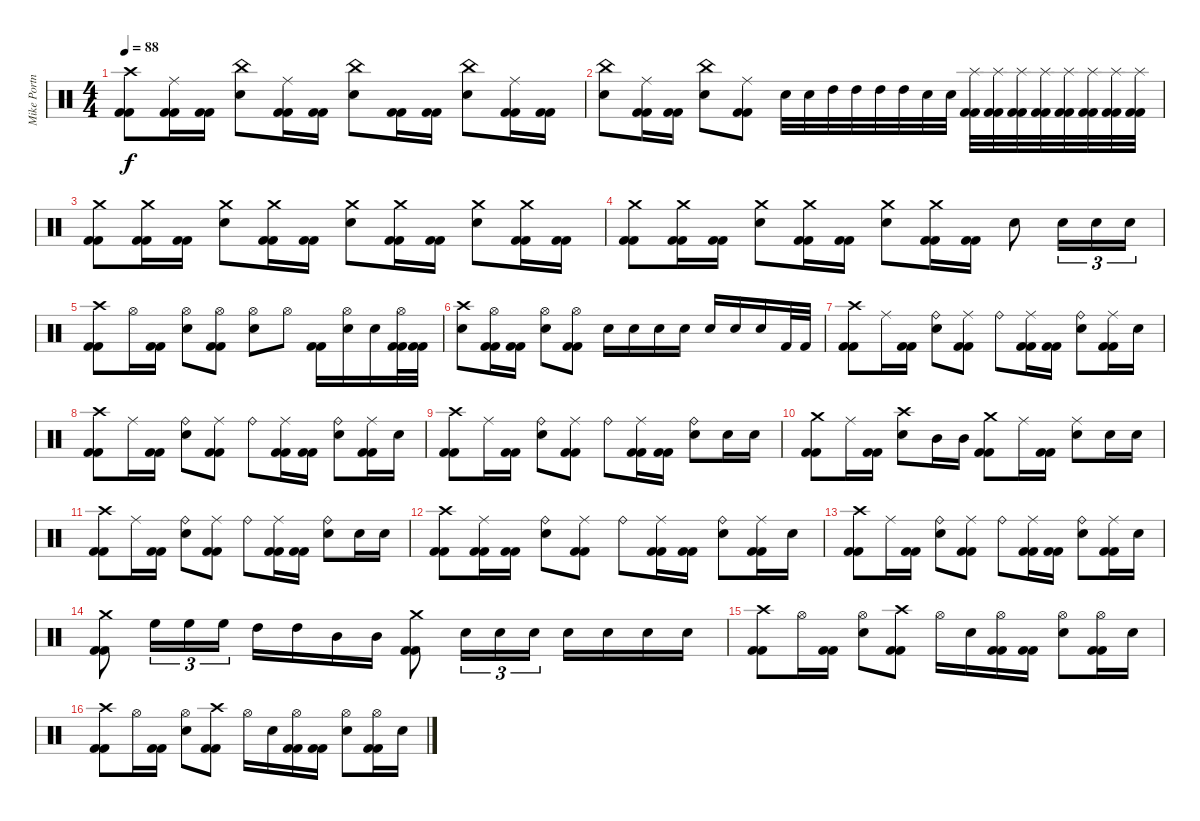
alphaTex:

\track ("Mike Portnoy - Drum" "Mike Portn") {instrument percussion}
\staff {score}
\articulation defaults
\ts (4 4)
\tempo 88
\clef neutral
\ks c
("Crash high (hit)" "Kick (hit) 2" "Kick (hit) 2").8{dy f} ("Ride (middle)" "Kick (hit) 2" "Kick (hit) 2").16 ("Kick (hit) 2" "Kick (hit) 2").16 ("China (hit)" "Snare (hit) 2").8 ("Ride (middle)" "Kick (hit) 2" "Kick (hit) 2").16 ("Kick (hit) 2" "Kick (hit) 2").16 ("China (hit)" "Snare (hit) 2").8 ("Kick (hit) 2" "Kick (hit) 2").16 ("Kick (hit) 2" "Kick (hit) 2").16 ("China (hit)" "Snare (hit) 2").8 ("Ride (middle)" "Kick (hit) 2" "Kick (hit) 2").16 ("Kick (hit) 2" "Kick (hit) 2").16 |
("China (hit)" "Snare (hit) 2").8 ("Ride (middle)" "Kick (hit) 2" "Kick (hit) 2").16 ("Kick (hit) 2" "Kick (hit) 2").16 ("China (hit)" "Snare (hit) 2").8 ("Ride (middle)" "Kick (hit) 2" "Kick (hit) 2").8 "Snare (hit) 2".32 "Snare (hit) 2".32 "High Tom (hit)".32 "High Tom (hit)".32 "High Tom (hit)".32 "High Tom (hit)".32 "Snare (hit) 2".32 "Snare (hit) 2".32 ("Splash (hit)" "Kick (hit) 2" "Kick (hit) 2").32 ("Splash (hit)" "Kick (hit) 2" "Kick (hit) 2").32 ("Splash (hit)" "Kick (hit) 2" "Kick (hit) 2").32 ("Splash (hit)" "Kick (hit) 2" "Kick (hit) 2").32 ("Splash (hit)" "Kick (hit) 2" "Kick (hit) 2").32 ("Splash (hit)" "Kick (hit) 2" "Kick (hit) 2").32 ("Splash (hit)" "Kick (hit) 2" "Kick (hit) 2").32 ("Splash (hit)" "Kick (hit) 2" "Kick (hit) 2").32 |
("Crash medium (hit)" "Kick (hit) 2" "Kick (hit) 2").8 ("Crash medium (hit)" "Kick (hit) 2" "Kick (hit) 2").16 ("Kick (hit) 2" "Kick (hit) 2").16 ("Crash medium (hit)" "Snare (hit) 2").8 ("Crash medium (hit)" "Kick (hit) 2" "Kick (hit) 2").16 ("Kick (hit) 2" "Kick (hit) 2").16 ("Crash medium (hit)" "Snare (hit) 2").8 ("Crash medium (hit)" "Kick (hit) 2" "Kick (hit) 2").16 ("Kick (hit) 2" "Kick (hit) 2").16 ("Crash medium (hit)" "Snare (hit) 2").8 ("Crash medium (hit)" "Kick (hit) 2" "Kick (hit) 2").16 ("Kick (hit) 2" "Kick (hit) 2").16 |
("Crash medium (hit)" "Kick (hit) 2" "Kick (hit) 2").8 ("Crash medium (hit)" "Kick (hit) 2" "Kick (hit) 2").16 ("Kick (hit) 2" "Kick (hit) 2").16 ("Crash medium (hit)" "Snare (hit) 2").8 ("Crash medium (hit)" "Kick (hit) 2" "Kick (hit) 2").16 ("Kick (hit) 2" "Kick (hit) 2").16 ("Crash medium (hit)" "Snare (hit) 2").8 ("Crash medium (hit)" "Kick (hit) 2" "Kick (hit) 2").16 ("Kick (hit) 2" "Kick (hit) 2").16 "Snare (hit) 2".8 "Snare (hit) 2".16{tu (3 2)} "Snare (hit) 2".16{tu (3 2)} "Snare (hit) 2".16{tu (3 2)} |
("Crash high (hit)" "Kick (hit) 2" "Kick (hit) 2").8 "Hi-Hat (open)".16 ("Kick (hit) 2" "Kick (hit) 2").16 ("Hi-Hat (open)" "Snare (hit) 2").8 ("Hi-Hat (open)" "Kick (hit) 2" "Kick (hit) 2").8 ("Hi-Hat (open)" "Snare (hit) 2").8 "Hi-Hat (open)".8 ("Kick (hit) 2" "Kick (hit) 2").16 ("Hi-Hat (open)" "Snare (hit) 2").16 "Snare (hit) 2".16 ("Hi-Hat (open)" "Kick (hit) 2" "Kick (hit) 2").32 ("Kick (hit) 2" "Kick (hit) 2").32 |
("Crash high (hit)" "Snare (hit) 2").8 ("Hi-Hat (open)" "Kick (hit) 2" "Kick (hit) 2").16 ("Kick (hit) 2" "Kick (hit) 2").16 ("Hi-Hat (open)" "Snare (hit) 2").8 ("Hi-Hat (open)" "Kick (hit) 2" "Kick (hit) 2").8 "Snare (hit) 2".16 "Snare (hit) 2".16 "Snare (hit) 2".16 "Snare (hit) 2".16 "Snare (hit) 2".16 "Snare (hit) 2".16 "Snare (hit) 2".16 "Kick (hit) 2".32 "Kick (hit) 2".32 |
("Crash high (hit)" "Kick (hit) 2" "Kick (hit) 2").8 "Ride (middle)".16 ("Kick (hit) 2" "Kick (hit) 2").16 ("Ride (bell)" "Snare (hit) 2").8 ("Ride (middle)" "Kick (hit) 2" "Kick (hit) 2").8 "Ride (bell)".8 ("Ride (middle)" "Kick (hit) 2" "Kick (hit) 2").16 ("Kick (hit) 2" "Kick (hit) 2").16 ("Ride (bell)" "Snare (hit) 2").8 ("Ride (middle)" "Kick (hit) 2" "Kick (hit) 2").16 "Snare (hit) 2".16 |
("Crash high (hit)" "Kick (hit) 2" "Kick (hit) 2").8 "Ride (middle)".16 ("Kick (hit) 2" "Kick (hit) 2").16 ("Ride (bell)" "Snare (hit) 2").8 ("Ride (middle)" "Kick (hit) 2" "Kick (hit) 2").8 "Ride (bell)".8 ("Ride (middle)" "Kick (hit) 2" "Kick (hit) 2").16 ("Kick (hit) 2" "Kick (hit) 2").16 ("Ride (bell)" "Snare (hit) 2").8 ("Ride (middle)" "Kick (hit) 2" "Kick (hit) 2").16 "Snare (hit) 2".16 |
("Crash high (hit)" "Kick (hit) 2" "Kick (hit) 2").8 "Ride (middle)".16 ("Kick (hit) 2" "Kick (hit) 2").16 ("Ride (bell)" "Snare (hit) 2").8 ("Ride (middle)" "Kick (hit) 2" "Kick (hit) 2").8 "Ride (bell)".8 ("Ride (middle)" "Kick (hit) 2" "Kick (hit) 2").16 ("Kick (hit) 2" "Kick (hit) 2").16 ("Ride (bell)" "Snare (hit) 2").8 "Snare (hit) 2".16 "Snare (hit) 2".16 |
("Crash medium (hit)" "Kick (hit) 2" "Kick (hit) 2").8 "Ride (middle)".16 ("Kick (hit) 2" "Kick (hit) 2").16 ("Crash high (hit)" "Snare (hit) 2").8 "Mid Tom (hit)".16 "Mid Tom (hit)".16 ("Crash medium (hit)" "Kick (hit) 2" "Kick (hit) 2").8 "Ride (middle)".16 ("Kick (hit) 2" "Kick (hit) 2").16 ("Ride (middle)" "Snare (hit) 2").8 "Snare (hit) 2".16 "Snare (hit) 2".16 |
("Crash high (hit)" "Kick (hit) 2" "Kick (hit) 2").8 "Ride (middle)".16 ("Kick (hit) 2" "Kick (hit) 2").16 ("Ride (bell)" "Snare (hit) 2").8 ("Ride (middle)" "Kick (hit) 2" "Kick (hit) 2").8 "Ride (bell)".8 ("Ride (middle)" "Kick (hit) 2" "Kick (hit) 2").16 ("Kick (hit) 2" "Kick (hit) 2").16 ("Ride (bell)" "Snare (hit) 2").8 "Snare (hit) 2".16 "Snare (hit) 2".16 |
("Crash high (hit)" "Kick (hit) 2" "Kick (hit) 2").8 ("Ride (middle)" "Kick (hit) 2" "Kick (hit) 2").16 ("Kick (hit) 2" "Kick (hit) 2").16 ("Ride (bell)" "Snare (hit) 2").8 ("Ride (middle)" "Kick (hit) 2" "Kick (hit) 2").8 "Ride (bell)".8 ("Ride (middle)" "Kick (hit) 2" "Kick (hit) 2").16 ("Kick (hit) 2" "Kick (hit) 2").16 ("Ride (bell)" "Snare (hit) 2").8 ("Ride (middle)" "Kick (hit) 2" "Kick (hit) 2").16 "Snare (hit) 2".16 |
("Crash high (hit)" "Kick (hit) 2" "Kick (hit) 2").8 "Ride (middle)".16 ("Kick (hit) 2" "Kick (hit) 2").16 ("Ride (bell)" "Snare (hit) 2").8 ("Ride (middle)" "Kick (hit) 2" "Kick (hit) 2").8 "Ride (bell)".8 ("Ride (middle)" "Kick (hit) 2" "Kick (hit) 2").16 ("Kick (hit) 2" "Kick (hit) 2").16 ("Ride (bell)" "Snare (hit) 2").8 ("Ride (middle)" "Kick (hit) 2" "Kick (hit) 2").16 "Snare (hit) 2".16 |
("Crash medium (hit)" "Kick (hit) 2" "Kick (hit) 2").8 "High Floor Tom (hit)".16{tu (3 2)} "High Floor Tom (hit)".16{tu (3 2)} "High Floor Tom (hit)".16{tu (3 2)} "High Tom (hit)".16 "High Tom (hit)".16 "Mid Tom (hit)".16 "Mid Tom (hit)".16 ("Crash medium (hit)" "Kick (hit) 2" "Kick (hit) 2").8 "Snare (hit) 2".16{tu (3 2)} "Snare (hit) 2".16{tu (3 2)} "Snare (hit) 2".16{tu (3 2)} "Snare (hit) 2".16 "Snare (hit) 2".16 "Snare (hit) 2".16 "Snare (hit) 2".16 |
("Crash high (hit)" "Kick (hit) 2" "Kick (hit) 2").8 "Hi-Hat (open)".16 ("Kick (hit) 2" "Kick (hit) 2").16 ("Hi-Hat (open)" "Snare (hit) 2").8 ("Crash high (hit)" "Kick (hit) 2" "Kick (hit) 2").8 "Hi-Hat (open)".16 "Snare (hit) 2".16 ("Hi-Hat (open)" "Kick (hit) 2" "Kick (hit) 2").16 ("Kick (hit) 2" "Kick (hit) 2").16 ("Hi-Hat (open)" "Snare (hit) 2").8 ("Hi-Hat (open)" "Kick (hit) 2" "Kick (hit) 2").16 "Snare (hit) 2".16 |
("Crash high (hit)" "Kick (hit) 2" "Kick (hit) 2").8 "Hi-Hat (open)".16 ("Kick (hit) 2" "Kick (hit) 2").16 ("Hi-Hat (open)" "Snare (hit) 2").8 ("Crash high (hit)" "Kick (hit) 2" "Kick (hit) 2").8 "Hi-Hat (open)".16 "Snare (hit) 2".16 ("Hi-Hat (open)" "Kick (hit) 2" "Kick (hit) 2").16 ("Kick (hit) 2" "Kick (hit) 2").16 ("Hi-Hat (open)" "Snare (hit) 2").8 ("Hi-Hat (open)" "Kick (hit) 2" "Kick (hit) 2").16 "Snare (hit) 2".16
